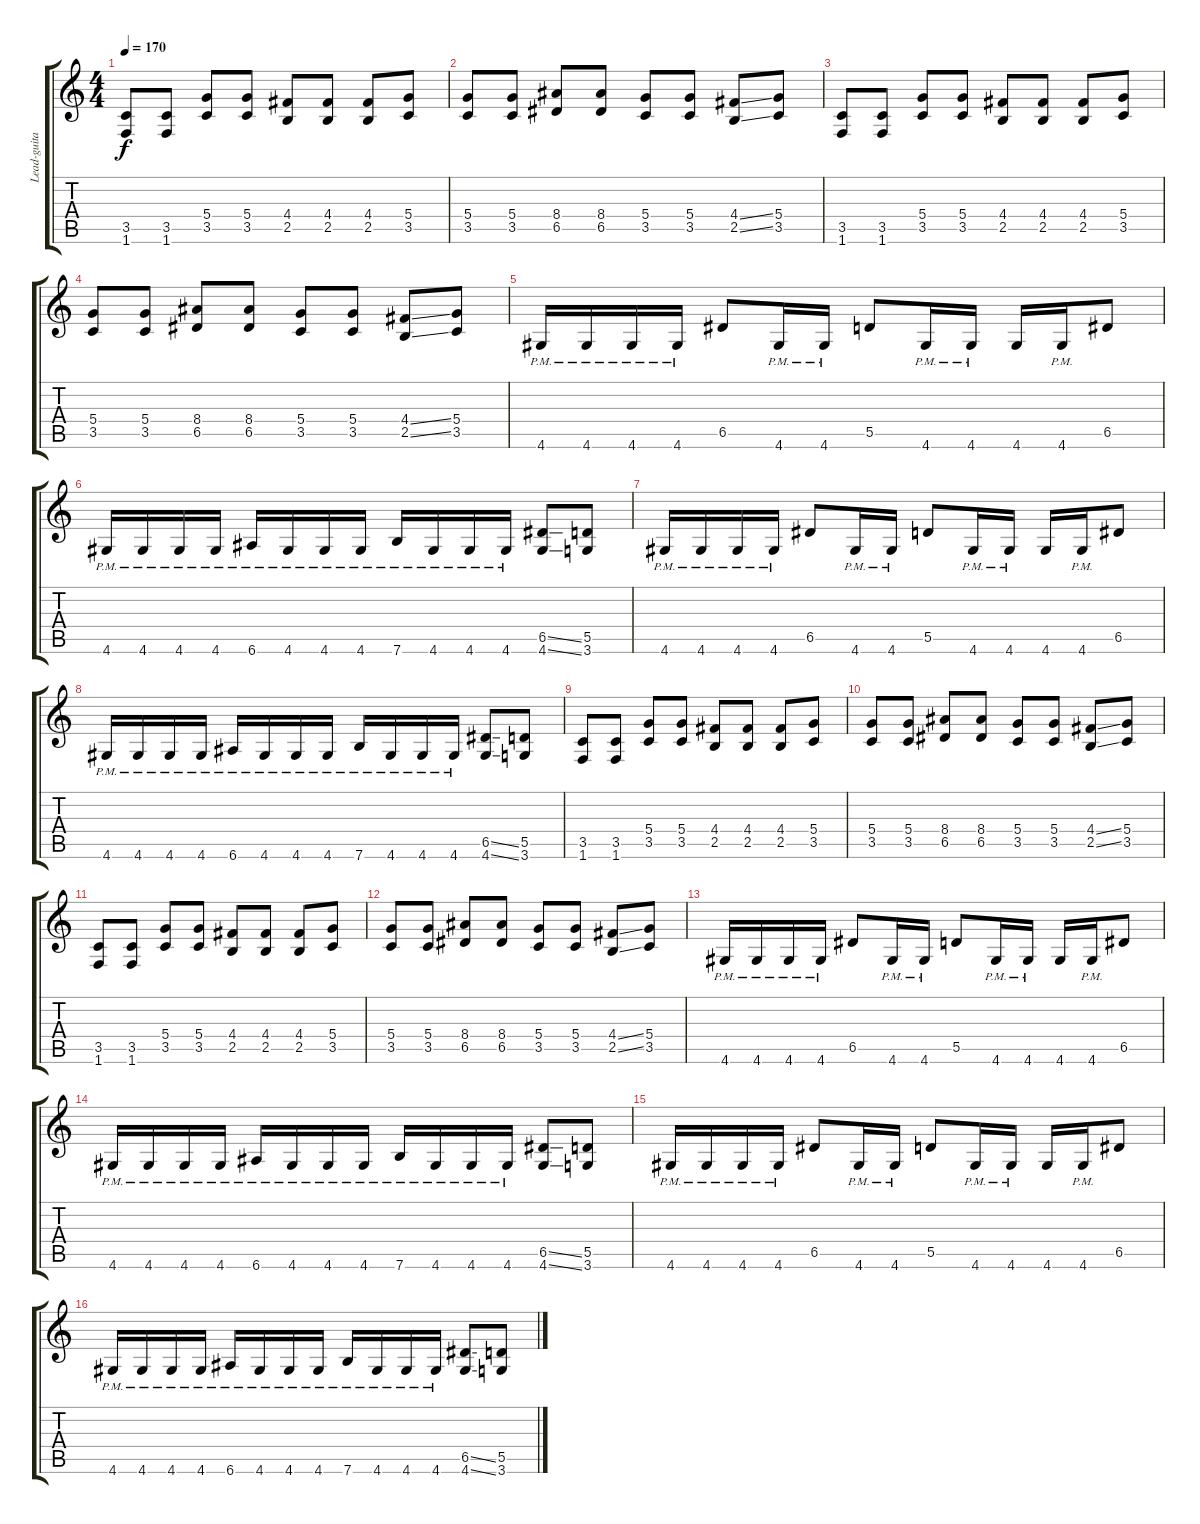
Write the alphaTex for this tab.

\track ("Lead-guitar - Galder" "Lead-guita") {instrument distortionguitar}
\staff {score tabs}
\tuning (E4 B3 G3 D3 A2 E2) {hide}
\ts (4 4)
\tempo 170
\clef g2
\ks c
(3.5 1.6).8{dy f} (3.5 1.6).8 (5.4 3.5).8 (5.4 3.5).8 (4.4 2.5).8 (4.4 2.5).8 (4.4 2.5).8 (5.4 3.5).8 |
(5.4 3.5).8 (5.4 3.5).8 (8.4 6.5).8 (8.4 6.5).8 (5.4 3.5).8 (5.4 3.5).8 (4.4{ss} 2.5{ss}).8 (5.4 3.5).8 |
(3.5 1.6).8 (3.5 1.6).8 (5.4 3.5).8 (5.4 3.5).8 (4.4 2.5).8 (4.4 2.5).8 (4.4 2.5).8 (5.4 3.5).8 |
(5.4 3.5).8 (5.4 3.5).8 (8.4 6.5).8 (8.4 6.5).8 (5.4 3.5).8 (5.4 3.5).8 (4.4{ss} 2.5{ss}).8 (5.4 3.5).8 |
4.6{pm}.16 4.6{pm}.16 4.6{pm}.16 4.6{pm}.16 6.5.8 4.6{pm}.16 4.6{pm}.16 5.5.8 4.6{pm}.16 4.6{pm}.16 4.6.16 4.6{pm}.16 6.5.8 |
4.6{pm}.16 4.6{pm}.16 4.6{pm}.16 4.6{pm}.16 6.6{pm}.16 4.6{pm}.16 4.6{pm}.16 4.6{pm}.16 7.6{pm}.16 4.6{pm}.16 4.6{pm}.16 4.6{pm}.16 (6.5{ss} 4.6{ss}).8 (5.5 3.6).8 |
4.6{pm}.16 4.6{pm}.16 4.6{pm}.16 4.6{pm}.16 6.5.8 4.6{pm}.16 4.6{pm}.16 5.5.8 4.6{pm}.16 4.6{pm}.16 4.6.16 4.6{pm}.16 6.5.8 |
4.6{pm}.16 4.6{pm}.16 4.6{pm}.16 4.6{pm}.16 6.6{pm}.16 4.6{pm}.16 4.6{pm}.16 4.6{pm}.16 7.6{pm}.16 4.6{pm}.16 4.6{pm}.16 4.6{pm}.16 (6.5{ss} 4.6{ss}).8 (5.5 3.6).8 |
(3.5 1.6).8 (3.5 1.6).8 (5.4 3.5).8 (5.4 3.5).8 (4.4 2.5).8 (4.4 2.5).8 (4.4 2.5).8 (5.4 3.5).8 |
(5.4 3.5).8 (5.4 3.5).8 (8.4 6.5).8 (8.4 6.5).8 (5.4 3.5).8 (5.4 3.5).8 (4.4{ss} 2.5{ss}).8 (5.4 3.5).8 |
(3.5 1.6).8 (3.5 1.6).8 (5.4 3.5).8 (5.4 3.5).8 (4.4 2.5).8 (4.4 2.5).8 (4.4 2.5).8 (5.4 3.5).8 |
(5.4 3.5).8 (5.4 3.5).8 (8.4 6.5).8 (8.4 6.5).8 (5.4 3.5).8 (5.4 3.5).8 (4.4{ss} 2.5{ss}).8 (5.4 3.5).8 |
4.6{pm}.16 4.6{pm}.16 4.6{pm}.16 4.6{pm}.16 6.5.8 4.6{pm}.16 4.6{pm}.16 5.5.8 4.6{pm}.16 4.6{pm}.16 4.6.16 4.6{pm}.16 6.5.8 |
4.6{pm}.16 4.6{pm}.16 4.6{pm}.16 4.6{pm}.16 6.6{pm}.16 4.6{pm}.16 4.6{pm}.16 4.6{pm}.16 7.6{pm}.16 4.6{pm}.16 4.6{pm}.16 4.6{pm}.16 (6.5{ss} 4.6{ss}).8 (5.5 3.6).8 |
4.6{pm}.16 4.6{pm}.16 4.6{pm}.16 4.6{pm}.16 6.5.8 4.6{pm}.16 4.6{pm}.16 5.5.8 4.6{pm}.16 4.6{pm}.16 4.6.16 4.6{pm}.16 6.5.8 |
4.6{pm}.16 4.6{pm}.16 4.6{pm}.16 4.6{pm}.16 6.6{pm}.16 4.6{pm}.16 4.6{pm}.16 4.6{pm}.16 7.6{pm}.16 4.6{pm}.16 4.6{pm}.16 4.6{pm}.16 (6.5{ss} 4.6{ss}).8 (5.5 3.6).8
